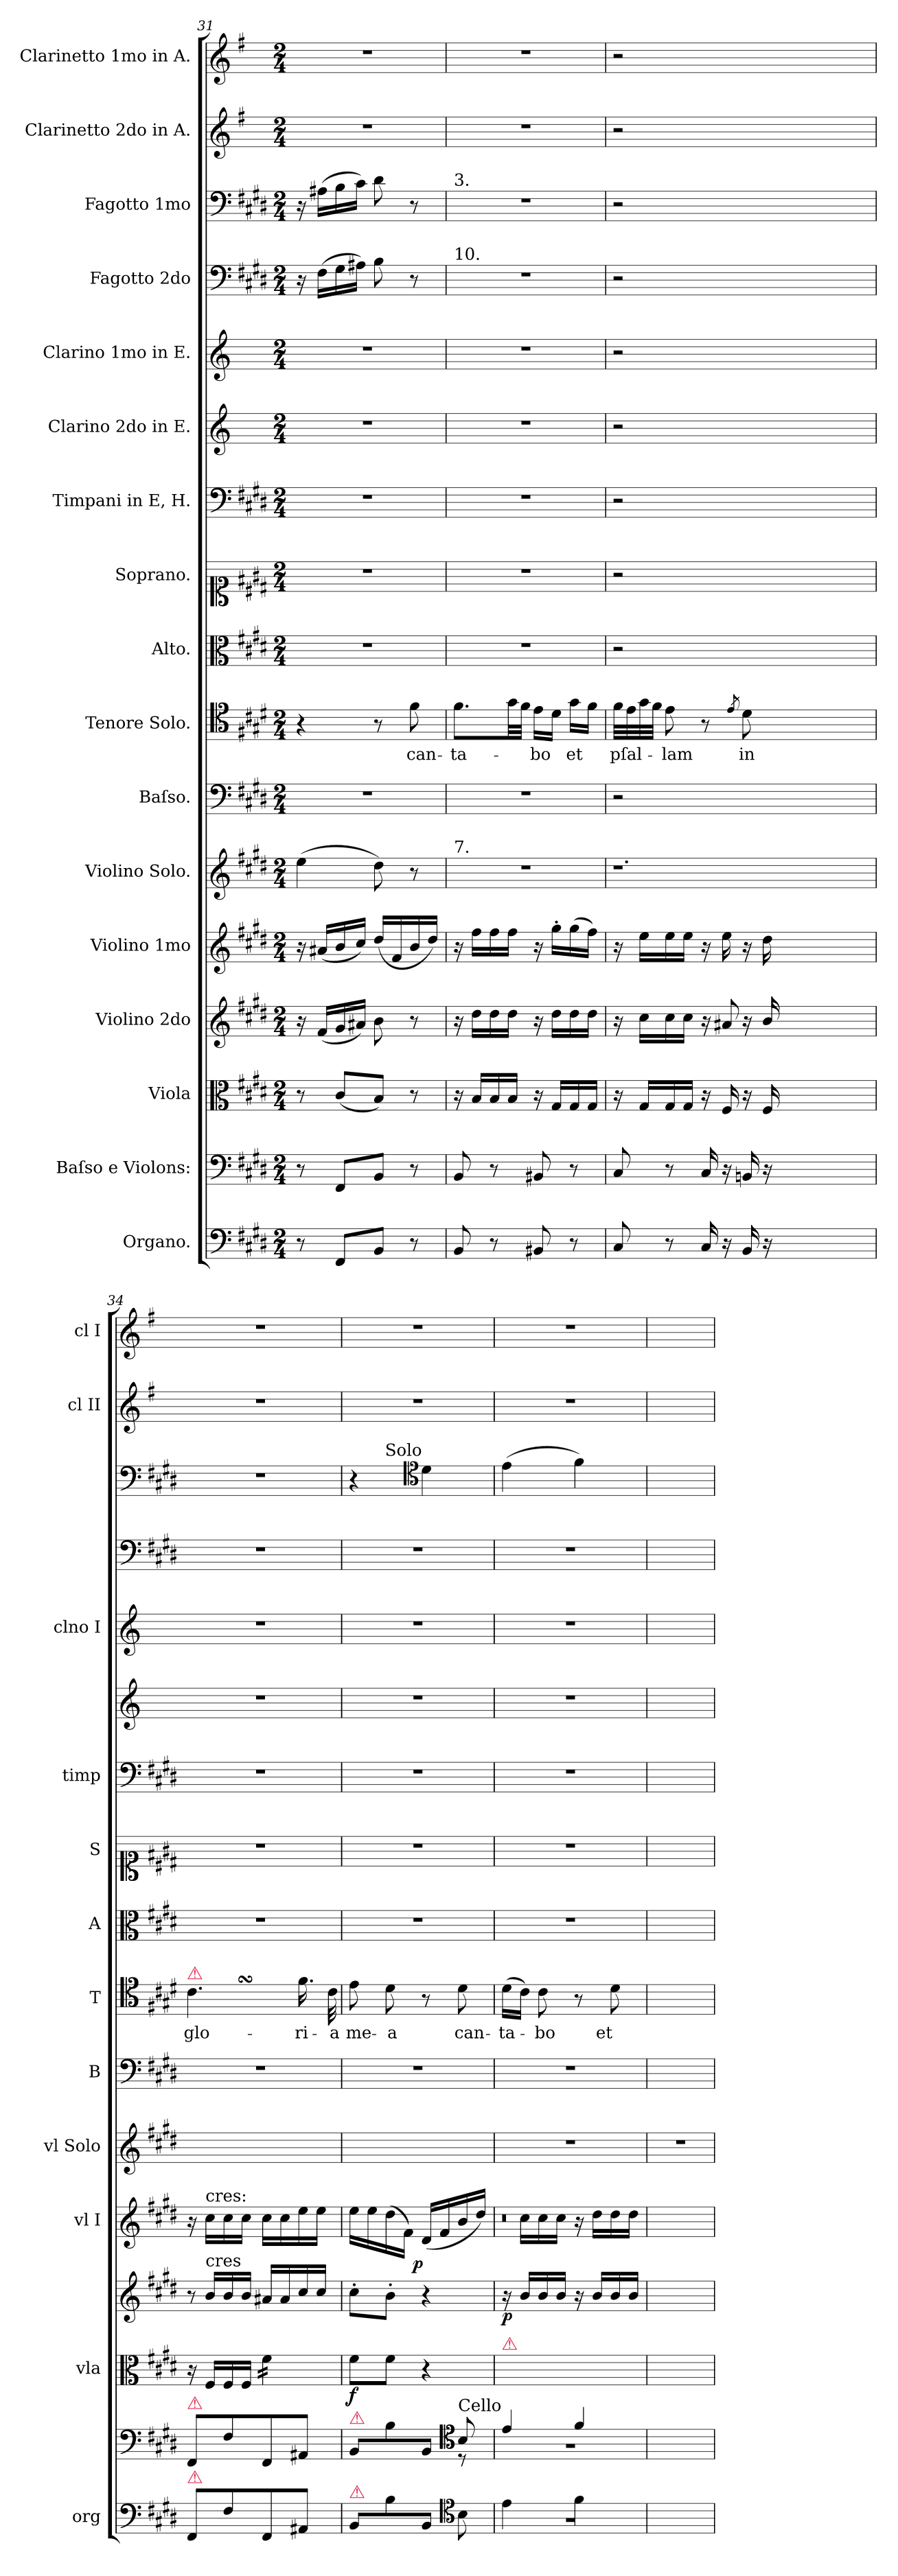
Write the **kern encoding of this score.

**kern	**kern	**kern	**dynam	**kern	**dynam	**kern	**dynam	**kern	**kern	**kern	**text	**kern	**kern	**kern	**kern	**kern	**kern	**kern	**kern	**kern
*part17	*part16	*part15	*part15	*part14	*part14	*part13	*part13	*part12	*part11	*part10	*part10	*part9	*part8	*part7	*part6	*part5	*part4	*part3	*part2	*part1
*staff17	*staff16	*staff15	*staff15	*staff14	*staff14	*staff13	*staff13	*staff12	*staff11	*staff10	*staff10	*staff9	*staff8	*staff7	*staff6	*staff5	*staff4	*staff3	*staff2	*staff1
*I"Organo.	*I"Baſso e Violons:	*I"Viola	*	*I"Violino 2do	*	*I"Violino 1mo	*	*I"Violino Solo.	*I"Baſso.	*I"Tenore Solo.	*	*I"Alto.	*I"Soprano.	*I"Timpani in E, H.	*I"Clarino 2do in E.	*I"Clarino 1mo in E.	*I"Fagotto 2do	*I"Fagotto 1mo	*I"Clarinetto 2do in A.	*I"Clarinetto 1mo in A.
*I'org	*	*I'vla	*	*	*	*I'vl I	*	*I'vl Solo	*I'B	*I'T	*	*I'A	*I'S	*I'timp	*	*I'clno I	*	*	*I'cl II	*I'cl I
*clefF4	*clefF4	*clefC3	*	*clefG2	*	*clefG2	*	*clefG2	*clefF4	*clefC4	*	*clefC3	*clefC1	*clefF4	*clefG2	*clefG2	*clefF4	*clefF4	*clefG2	*clefG2
*	*	*	*	*	*	*	*	*	*	*	*	*	*	*	*ITrd-2c-4	*ITrd-2c-4	*	*	*ITrd2c3	*ITrd2c3
*k[f#c#g#d#]	*k[f#c#g#d#]	*k[f#c#g#d#]	*	*k[f#c#g#d#]	*	*k[f#c#g#d#]	*	*k[f#c#g#d#]	*k[f#c#g#d#]	*k[f#c#g#d#]	*	*k[f#c#g#d#]	*k[f#c#g#d#]	*k[f#c#g#d#]	*k[f#c#g#d#]	*k[f#c#g#d#]	*k[f#c#g#d#]	*k[f#c#g#d#]	*k[f#c#g#d#]	*k[f#c#g#d#]
*M2/4	*M2/4	*M2/4	*	*M2/4	*	*M2/4	*	*M2/4	*M2/4	*M2/4	*	*M2/4	*M2/4	*M2/4	*M2/4	*M2/4	*M2/4	*M2/4	*M2/4	*M2/4
=31	=31	=31	=31	=31	=31	=31	=31	=31	=31	=31	=31	=31	=31	=31	=31	=31	=31	=31	=31	=31
8r	8r	8r	.	16r	.	16r	.	(4ee\	2r	4r	.	2r	2r	2r	2r	2r	16r	16r	2r	2r
.	.	.	.	(16f#/LL	.	(16a#X/LL	.	.	.	.	.	.	.	.	.	.	(16F#\LL	(16A#X\LL	.	.
8FF#/L	8FF#/L	(8c#/L	.	16g#/	.	16b/	.	.	.	.	.	.	.	.	.	.	16G#\	16B\	.	.
.	.	.	.	16a#X/JJ)	.	16cc#/JJ)	.	.	.	.	.	.	.	.	.	.	16A#X\JJ)	16c#\JJ)	.	.
8BB/J	8BB/J	8B/J)	.	8b\	.	(16dd#/LL	.	8dd#\)	.	8r	.	.	.	.	.	.	8B\	8d#\	.	.
.	.	.	.	.	.	16f#/	.	.	.	.	.	.	.	.	.	.	.	.	.	.
8r	8r	8r	.	8r	.	16b/	.	8r	.	8f#\	can-	.	.	.	.	.	8r	8r	.	.
.	.	.	.	.	.	16dd#/JJ)	.	.	.	.	.	.	.	.	.	.	.	.	.	.
=32	=32	=32	=32	=32	=32	=32	=32	=32	=32	=32	=32	=32	=32	=32	=32	=32	=32	=32	=32	=32
!	!	!	!	!	!	!	!	!	!	!	!	!	!	!	!	!	!	!LO:TX:a:t=3.	!	!
!	!	!	!	!	!	!	!	!	!	!	!	!	!	!	!	!	!LO:TX:a:t=10.	!	!	!
!	!	!	!	!	!	!	!	!LO:TX:a:t=7.	!	!	!	!	!	!	!	!	!	!	!	!
8BB/	8BB/	16r	.	16r	.	16r	.	2r	2r	8.f#\L	-ta-	2r	2r	2r	2r	2r	2r	2r	2r	2r
.	.	16B/LL	.	16dd#\LL	.	16ff#\LL	.	.	.	.	.	.	.	.	.	.	.	.	.	.
8r	8r	16B/	.	16dd#\	.	16ff#\	.	.	.	.	.	.	.	.	.	.	.	.	.	.
.	.	16B/JJ	.	16dd#\JJ	.	16ff#\JJ	.	.	.	32g#\LL	.	.	.	.	.	.	.	.	.	.
.	.	.	.	.	.	.	.	.	.	32f#\JJJ	.	.	.	.	.	.	.	.	.	.
8BB#X/	8BB#X/	16r	.	16r	.	16r	.	.	.	16e\LL	-bo	.	.	.	.	.	.	.	.	.
.	.	16G#/LL	.	16dd#\LL	.	16gg#'\LL	.	.	.	16d#\JJ	.	.	.	.	.	.	.	.	.	.
8r	8r	16G#/	.	16dd#\	.	(16gg#\	.	.	.	16g#\LL	et	.	.	.	.	.	.	.	.	.
.	.	16G#/JJ	.	16dd#\JJ	.	16ff#\JJ)	.	.	.	16f#\JJ	.	.	.	.	.	.	.	.	.	.
=33	=33	=33	=33	=33	=33	=33	=33	=33	=33	=33	=33	=33	=33	=33	=33	=33	=33	=33	=33	=33
8C#/	8C#/	16r	.	16r	.	16r	.	1.r	2r	32f#\LLL	pſal-	2r	2r	2r	2r	2r	2r	2r	2r	2r
.	.	.	.	.	.	.	.	.	.	32e\	.	.	.	.	.	.	.	.	.	.
.	.	16G#/LL	.	16cc#\LL	.	16ee\LL	.	.	.	32g#\	.	.	.	.	.	.	.	.	.	.
.	.	.	.	.	.	.	.	.	.	32f#\JJJ	.	.	.	.	.	.	.	.	.	.
8r	8r	16G#/	.	16cc#\	.	16ee\	.	.	.	8e\	-lam	.	.	.	.	.	.	.	.	.
.	.	16G#/JJ	.	16cc#\JJ	.	16ee\JJ	.	.	.	.	.	.	.	.	.	.	.	.	.	.
16C#/	16C#/	16r	.	16r	.	16r	.	.	.	8r	.	.	.	.	.	.	.	.	.	.
!	!	!	!	!LO:N:vis=8	!	!	!	!	!	!	!	!	!	!	!	!	!	!	!	!
16r	16r	16F#/	.	16a#X/	.	16ee\	.	.	.	.	.	.	.	.	.	.	.	.	.	.
.	.	.	.	.	.	.	.	.	.	8qe/	.	.	.	.	.	.	.	.	.	.
16BB/	16BBn/	16r	.	16r	.	16r	.	.	.	8d#\	in	.	.	.	.	.	.	.	.	.
16r	16r	16F#/	.	16b/	.	16dd#\	.	.	.	.	.	.	.	.	.	.	.	.	.	.
1ryy	1ryy	1ryy	.	1ryy	.	1ryy	.	.	1ryy	1ryy	.	1ryy	1ryy	1ryy	1ryy	1ryy	1ryy	1ryy	1ryy	1ryy
=34	=34	=34	=34	=34	=34	=34	=34	=34	=34	=34	=34	=34	=34	=34	=34	=34	=34	=34	=34	=34
!	!	!	!	!	!	!	!	!	!	!LO:TX:a:color=crimson:t=⚠	!	!	!	!	!	!	!	!	!	!
!	!LO:TX:a:color=crimson:t=⚠	!	!	!	!	!	!	!	!	!	!	!	!	!	!	!	!	!	!	!
!LO:TX:a:color=crimson:t=⚠	!	!	!	!	!	!	!	!	!	!	!	!	!	!	!	!	!	!	!	!
!	!	!	!	!LO:N:vis=8	!	!	!	!	!	!	!	!	!	!	!	!	!	!	!	!
8FF#/L	8FF#/L	16r	.	16r	.	16r	.	2ryy	2r	4.c#SSS\	glo-	2r	2r	2r	2r	2r	2r	2r	2r	2r
!	!	!	!	!	!	!LO:TX:a:t=cres&colon;	!	!	!	!	!	!	!	!	!	!	!	!	!	!
!	!	!	!	!LO:TX:t=cres	!	!	!	!	!	!	!	!	!	!	!	!	!	!	!	!
.	.	16F#/LL	.	16b/LL	.	16cc#\LL	.	.	.	.	.	.	.	.	.	.	.	.	.	.
8F#\	8F#\	16F#/	.	16b/	.	16cc#\	.	.	.	.	.	.	.	.	.	.	.	.	.	.
.	.	16F#/JJ	.	16b/JJ	.	16cc#\JJ	.	.	.	.	.	.	.	.	.	.	.	.	.	.
*	*	*tremolo	*	*	*	*	*	*	*	*	*	*	*	*	*	*	*	*	*	*
8FF#/	8FF#/	16f#\LL	.	16a#X/LL	.	16cc#\LL	.	.	.	.	.	.	.	.	.	.	.	.	.	.
.	.	16f#\	.	16a#/	.	16cc#\	.	.	.	.	.	.	.	.	.	.	.	.	.	.
8AA#X/J	8AA#X/J	16f#\	.	16cc#/	.	16ee\	.	.	.	16.f#\	-ri-	.	.	.	.	.	.	.	.	.
.	.	16f#\JJ	.	16cc#/JJ	.	16ee\JJ	.	.	.	.	.	.	.	.	.	.	.	.	.	.
*	*	*Xtremolo	*	*	*	*	*	*	*	*	*	*	*	*	*	*	*	*	*	*
.	.	.	.	.	.	.	.	.	.	32c#\	-a	.	.	.	.	.	.	.	.	.
=35	=35	=35	=35	=35	=35	=35	=35	=35	=35	=35	=35	=35	=35	=35	=35	=35	=35	=35	=35	=35
*	*^	*	*	*	*	*	*	*	*	*	*	*	*	*	*	*	*	*	*	*
!	!LO:TX:a:color=crimson:t=⚠	!	!	!	!	!	!	!	!	!	!	!	!	!	!	!	!	!	!	!	!
!LO:TX:a:color=crimson:t=⚠	!	!	!	!	!	!	!	!	!	!	!	!	!	!	!	!	!	!	!	!	!
8BB/L	8BB/L	4ryy	8f#\L	f	8cc#'\L	.	16ee\LL	.	2ryy	2r	8e\	me-	2r	2r	2r	2r	2r	2r	4r	2r	2r
.	.	.	.	.	.	.	16ee\	.	.	.	.	.	.	.	.	.	.	.	.	.	.
8B\	8B\	.	8f#\J	.	8b'\J	.	(16dd#\	.	.	.	8d#\	-a	.	.	.	.	.	.	.	.	.
.	.	.	.	.	.	.	16f#\JJ)	.	.	.	.	.	.	.	.	.	.	.	.	.	.
*	*	*	*	*	*	*	*	*	*	*	*	*	*	*	*	*	*	*	*clefC4	*	*
!	!	!	!	!	!	!	!	!	!	!	!	!	!	!	!	!	!	!	!LO:TX:a:rj:t=Solo	!	!
!	!	!	!	!	!	!	!	!LO:DY:rj	!	!	!	!	!	!	!	!	!	!	!	!	!
8BB/J	8BB/J	8ryy	4r	.	4r	.	(16d#/LL	p	.	.	8r	.	.	.	.	.	.	.	4d#\	.	.
.	.	.	.	.	.	.	16f#/	.	.	.	.	.	.	.	.	.	.	.	.	.	.
*clefC4	*clefC4	*	*	*	*	*	*	*	*	*	*	*	*	*	*	*	*	*	*	*	*
!	!LO:TX:a:t=Cello	!	!	!	!	!	!	!	!	!	!	!	!	!	!	!	!	!	!	!	!
8B\	8B/	8r	.	.	.	.	16b/	.	.	.	8d#\	can-	.	.	.	.	.	.	.	.	.
.	.	.	.	.	.	.	16dd#/JJ)	.	.	.	.	.	.	.	.	.	.	.	.	.	.
=36	=36	=36	=36	=36	=36	=36	=36	=36	=36	=36	=36	=36	=36	=36	=36	=36	=36	=36	=36	=36	=36
*^	*	*	*	*	*	*	*	*	*	*	*	*	*	*	*	*	*	*	*	*	*
!	!	!	!	!LO:TX:a:color=crimson:t=⚠	!	!	!	!	!	!	!	!	!	!	!	!	!	!	!	!	!	!
!	!	!	!	!	!	!	!	!LO:N:vis=0	!	!	!	!	!	!	!	!	!	!	!	!	!	!
4e\	2r	4e/	2r	2ryy	.	16r	p	16r	.	2r	2r	(16d#\LL	-ta-	2r	2r	2r	2r	2r	2r	(4e\	2r	2r
.	.	.	.	.	.	16b/LL	.	16cc#\LL	.	.	.	16c#\JJ)	.	.	.	.	.	.	.	.	.	.
.	.	.	.	.	.	16b/	.	16cc#\	.	.	.	8c#\	-bo	.	.	.	.	.	.	.	.	.
.	.	.	.	.	.	16b/JJ	.	16cc#\JJ	.	.	.	.	.	.	.	.	.	.	.	.	.	.
4f#\	.	4f#/	.	.	.	16r	.	16r	.	.	.	8r	.	.	.	.	.	.	.	4f#\)	.	.
.	.	.	.	.	.	16b/LL	.	16dd#\LL	.	.	.	.	.	.	.	.	.	.	.	.	.	.
.	.	.	.	.	.	16b/	.	16dd#\	.	.	.	8d#\	et	.	.	.	.	.	.	.	.	.
.	.	.	.	.	.	16b/JJ	.	16dd#\JJ	.	.	.	.	.	.	.	.	.	.	.	.	.	.
*v	*v	*	*	*	*	*	*	*	*	*	*	*	*	*	*	*	*	*	*	*	*	*
*	*v	*v	*	*	*	*	*	*	*	*	*	*	*	*	*	*	*	*	*	*	*
=	=	=	=	=	=	=	=	=	=	=	=	=	=	=	=	=	=	=	=	=
2ryy	2ryy	2ryy	.	2ryy	.	2ryy	.	2r	2ryy	2ryy	.	2ryy	2ryy	2ryy	2ryy	2ryy	2ryy	2ryy	2ryy	2ryy
=	=	=	=	=	=	=	=	=	=	=	=	=	=	=	=	=	=	=	=	=
*-	*-	*-	*-	*-	*-	*-	*-	*-	*-	*-	*-	*-	*-	*-	*-	*-	*-	*-	*-	*-
